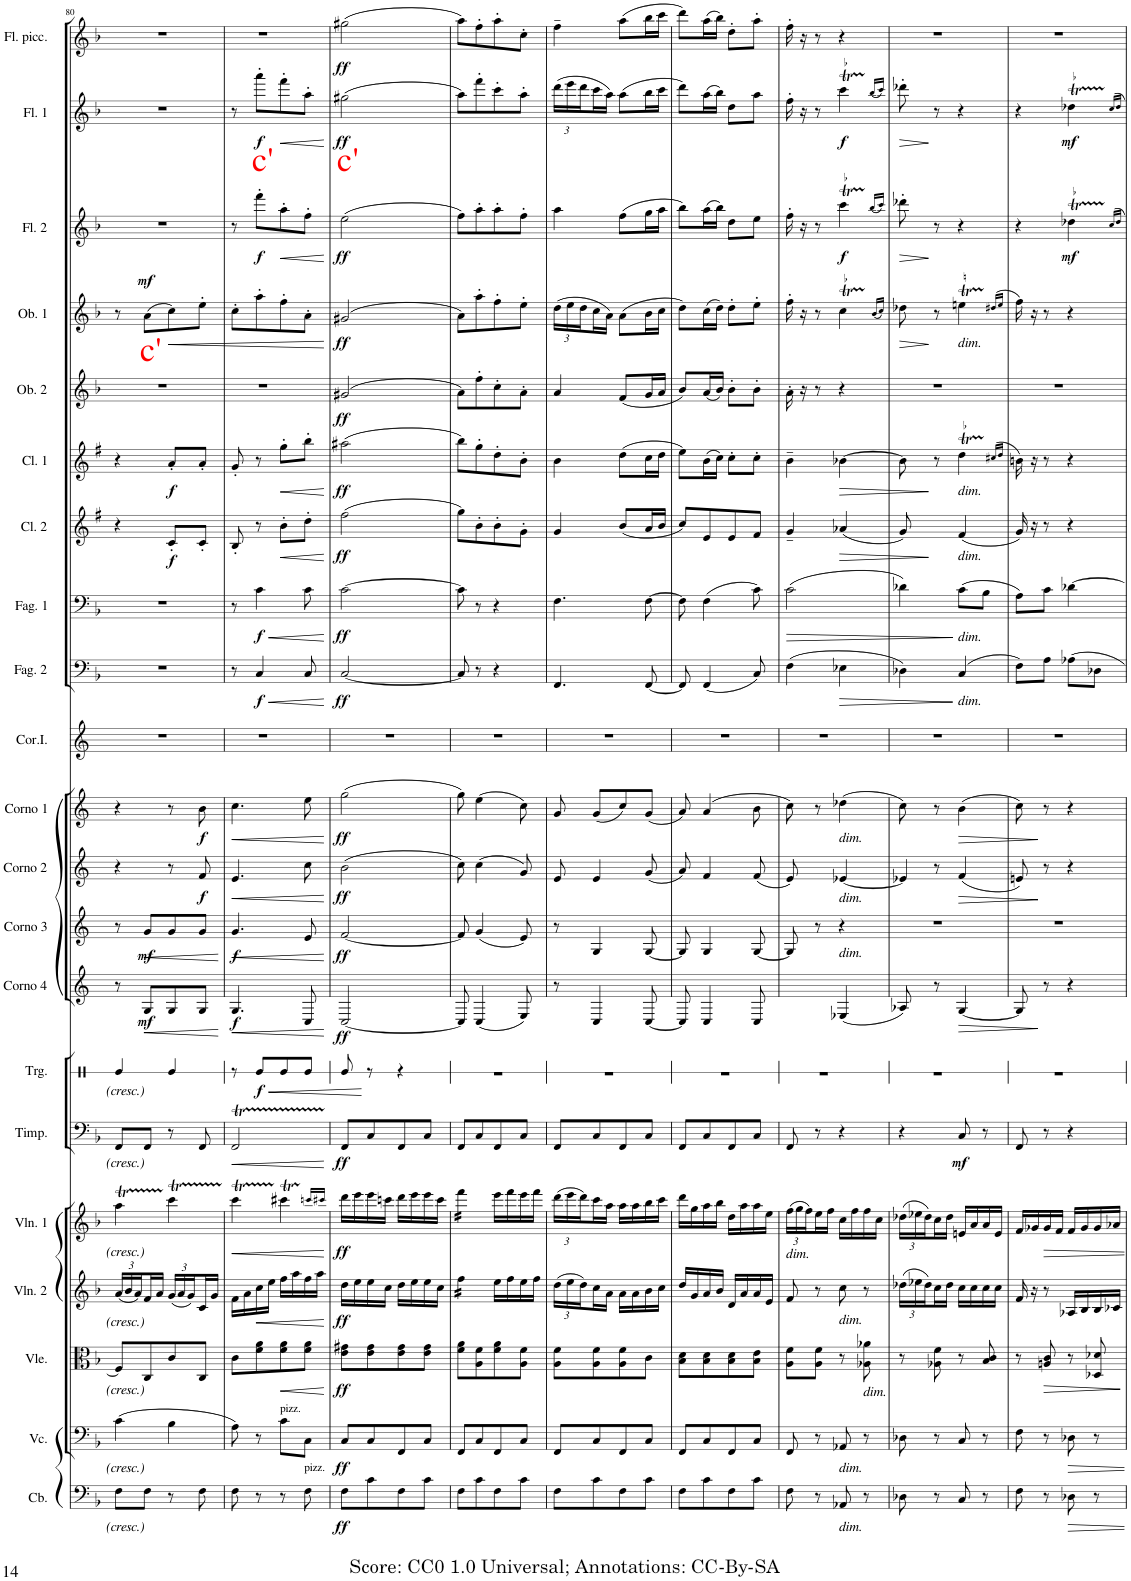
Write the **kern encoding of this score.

**kern	**dynam	**kern	**dynam	**kern	**dynam	**kern	**dynam	**kern	**dynam	**kern	**dynam	**kern	**dynam	**kern	**dynam	**kern	**dynam	**kern	**dynam	**kern	**dynam	**kern	**kern	**dynam	**kern	**dynam	**kern	**dynam	**kern	**dynam	**kern	**dynam	**kern	**text	**dynam	**kern	**dynam	**kern	**text	**dynam	**kern	**dynam
*part21	*part21	*part20	*part20	*part19	*part19	*part18	*part18	*part17	*part17	*part16	*part16	*part15	*part15	*part14	*part14	*part13	*part13	*part12	*part12	*part11	*part11	*part10	*part9	*part9	*part8	*part8	*part7	*part7	*part6	*part6	*part5	*part5	*part4	*part4	*part4	*part3	*part3	*part2	*part2	*part2	*part1	*part1
*staff21	*staff21	*staff20	*staff20	*staff19	*staff19	*staff18	*staff18	*staff17	*staff17	*staff16	*staff16	*staff15	*staff15	*staff14	*staff14	*staff13	*staff13	*staff12	*staff12	*staff11	*staff11	*staff10	*staff9	*staff9	*staff8	*staff8	*staff7	*staff7	*staff6	*staff6	*staff5	*staff5	*staff4	*staff4	*staff4	*staff3	*staff3	*staff2	*staff2	*staff2	*staff1	*staff1
*I"Contrabassi	*	*I"Violoncelli	*	*I"Viole	*	*I"Violini 2	*	*I"Violini  1	*	*I"Timpani	*	*I"Triangolo	*	*I"Corno in F 4	*	*I"Corno in F 3	*	*I"Corno in F 2	*	*I"Corno in F 1	*	*I"Corno Inglese	*I"Fagotto 2	*	*I"Fagotto 1	*	*I"Bb Clarinetto 2	*	*I"Bb Clarinetto 1	*	*I"Oboe 2	*	*I"Oboe 1	*	*	*I"Flauto 2	*	*I"Flauto 1	*	*	*I"Flauto Piccolo	*
*I'Cb.	*	*I'Vc.	*	*I'Vle.	*	*I'Vln. 2	*	*I'Vln. 1	*	*I'Timp.	*	*I'Trg.	*	*I'Corno 4	*	*I'Corno 3	*	*I'Corno 2	*	*I'Corno 1	*	*I'Cor.I.	*I'Fag. 2	*	*I'Fag. 1	*	*I'Cl. 2	*	*I'Cl. 1	*	*I'Ob. 2	*	*I'Ob. 1	*	*	*I'Fl. 2	*	*I'Fl. 1	*	*	*I'Fl. picc.	*
!!LO:PB:g=z
*clefF4	*	*clefF4	*	*clefC3	*	*clefG2	*	*clefG2	*	*clefF4	*	*clefX	*	*clefG2	*	*clefG2	*	*clefG2	*	*clefG2	*	*clefG2	*clefF4	*	*clefF4	*	*clefG2	*	*clefG2	*	*clefG2	*	*clefG2	*	*	*clefG2	*	*clefG2	*	*	*clefG2	*
*Trd7c12	*	*	*	*	*	*	*	*	*	*	*	*	*	*Trd4c7	*	*Trd4c7	*	*Trd4c7	*	*Trd4c7	*	*Trd4c7	*	*	*	*	*Trd1c2	*	*Trd1c2	*	*	*	*	*	*	*	*	*	*	*	*Trd-7c-12	*
*k[b-]	*	*k[b-]	*	*k[b-]	*	*k[b-]	*	*k[b-]	*	*k[b-]	*	*k[]	*	*k[]	*	*k[]	*	*k[]	*	*k[]	*	*k[]	*k[b-]	*	*k[b-]	*	*k[f#]	*	*k[f#]	*	*k[b-]	*	*k[b-]	*	*	*k[b-]	*	*k[b-]	*	*	*k[b-]	*
*M2/4	*	*M2/4	*	*M2/4	*	*M2/4	*	*M2/4	*	*M2/4	*	*M2/4	*	*M2/4	*	*M2/4	*	*M2/4	*	*M2/4	*	*M2/4	*M2/4	*	*M2/4	*	*M2/4	*	*M2/4	*	*M2/4	*	*M2/4	*	*	*M2/4	*	*M2/4	*	*	*M2/4	*
*	*	*	*	*	*	*Xbrackettup	*	*	*	*	*	*	*	*	*	*	*	*	*	*	*	*	*	*	*	*	*	*	*	*	*	*	*	*	*	*	*	*	*	*	*	*
=80	=80	=80	=80	=80	=80	=80	=80	=80	=80	=80	=80	=80	=80	=80	=80	=80	=80	=80	=80	=80	=80	=80	=80	=80	=80	=80	=80	=80	=80	=80	=80	=80	=80	=80	=80	=80	=80	=80	=80	=80	=80	=80
8F\L	.	(4c\	.	8F/L]	.	(24a/LL	.	4aat\	.	8FF/L	.	4Re/	.	8r	.	8r	.	4r	.	4r	.	2r	2r	.	2r	.	4r	.	4r	.	2r	.	8r	.	.	2r	.	2r	.	.	2r	.
.	.	.	.	.	.	24b-/	.	.	.	.	.	.	.	.	.	.	.	.	.	.	.	.	.	.	.	.	.	.	.	.	.	.	.	.	.	.	.	.	.	.	.	.
.	.	.	.	.	.	24a/)	.	.	.	.	.	.	.	.	.	.	.	.	.	.	.	.	.	.	.	.	.	.	.	.	.	.	.	.	.	.	.	.	.	.	.	.
!	!	!	!	!	!	!	!	!	!	!	!	!	!	!	!LO:HP:b	!	!LO:HP:b	!	!	!	!	!	!	!	!	!	!	!	!	!	!	!	!	!LO:LY:b:color=#FF0000	!	!	!	!	!	!	!	!
!	!	!	!	!	!	!	!	!	!	!	!	!	!	!	!LO:DY:n=1:b	!	!LO:DY:n=1:b	!	!	!	!	!	!	!	!	!	!	!	!	!	!	!	!	!	!LO:DY:a	!	!	!	!	!	!	!
8F\J	.	.	.	8C/	.	16f/	.	.	.	8FF/J	.	.	.	8G/L	< mf	8g/L	< mf	.	.	.	.	.	.	.	.	.	.	.	.	.	.	.	(8a\L	c'	mf	.	.	.	.	.	.	.
.	.	.	.	.	.	16a/JJ	.	.	.	.	.	.	.	.	.	.	.	.	.	.	.	.	.	.	.	.	.	.	.	.	.	.	.	.	.	.	.	.	.	.	.	.
!	!	!	!	!	!	!	!	!	!	!	!	!	!	!	!	!	!	!	!	!	!	!	!	!	!	!	!	!LO:DY:b	!	!LO:DY:b	!	!	!	!	!LO:HP:b	!	!	!	!	!	!	!
8r	.	4B-\	.	8c/	.	(24g/LL	.	4cccT\	.	8r	.	4Re/	.	8G/	.	8g/	.	8r	.	8r	.	.	.	.	.	.	8c'/L	f	8a'/L	f	.	.	8cc\)	.	<	.	.	.	.	.	.	.
.	.	.	.	.	.	24a/	.	.	.	.	.	.	.	.	.	.	.	.	.	.	.	.	.	.	.	.	.	.	.	.	.	.	.	.	.	.	.	.	.	.	.	.
.	.	.	.	.	.	24g/)	.	.	.	.	.	.	.	.	.	.	.	.	.	.	.	.	.	.	.	.	.	.	.	.	.	.	.	.	.	.	.	.	.	.	.	.
!	!	!	!	!	!	!	!	!	!	!	!	!	!	!	!	!	!	!	!LO:DY:b	!	!LO:DY:b	!	!	!	!	!	!	!	!	!	!	!	!	!	!	!	!	!	!	!	!	!
8F\	.	.	.	8C/J	.	16c/	.	.	.	8FF/	.	.	.	8G/J	.	8g/J	.	8f/	f	8b\	f	.	.	.	.	.	8c'/J	.	8a'/J	.	.	.	8ee'\J	.	.	.	.	.	.	.	.	.
.	.	.	.	.	.	16g/JJ	.	.	.	.	.	.	.	.	.	.	.	.	.	.	.	.	.	.	.	.	.	.	.	.	.	.	.	.	.	.	.	.	.	.	.	.
.	.	.	.	.	.	.	.	.	.	.	.	.	.	.	[	.	[	.	.	.	.	.	.	.	.	.	.	.	.	.	.	.	.	.	.	.	.	.	.	.	.	.
=81	=81	=81	=81	=81	=81	=81	=81	=81	=81	=81	=81	=81	=81	=81	=81	=81	=81	=81	=81	=81	=81	=81	=81	=81	=81	=81	=81	=81	=81	=81	=81	=81	=81	=81	=81	=81	=81	=81	=81	=81	=81	=81
!	!	!	!	!	!	!	!	!	!LO:HP:b	!	!LO:HP:b	!	!	!	!LO:HP:b	!	!LO:HP:b	!	!LO:HP:b	!	!LO:HP:b	!	!	!	!	!	!	!	!	!	!	!	!	!	!	!	!	!	!	!	!	!
!	!	!	!	!	!	!	!	!	!	!	!	!	!	!	!LO:DY:n=1:b	!	!LO:DY:n=1:b	!	!	!	!	!	!	!	!	!	!	!	!	!	!	!	!	!	!	!	!	!	!	!	!	!
8F\	.	8A\)	.	8c\L	.	16f\LL	.	4cccT\	<	2FFT/	<	8r	.	4.G/	< f	4.g/	< f	4.e/	<	4.cc\	<	2r	8r	.	8r	.	8B'/	.	8g'/	.	2r	.	8cc'>\L	.	.	8r	.	8r	.	.	2r	.
.	.	.	.	.	.	16a\	.	.	.	.	.	.	.	.	.	.	.	.	.	.	.	.	.	.	.	.	.	.	.	.	.	.	.	.	.	.	.	.	.	.	.	.
!	!	!	!	!	!	!	!LO:HP:b	!	!	!	!	!	!LO:HP:b	!	!	!	!	!	!	!	!	!	!	!LO:HP:b	!	!LO:HP:b	!	!	!	!	!	!	!	!	!	!	!	!	!LO:LY:b:color=#FF0000	!	!	!
!	!	!	!	!	!	!	!	!	!	!	!	!	!LO:DY:n=1:b	!	!	!	!	!	!	!	!	!	!	!LO:DY:n=1:b	!	!LO:DY:n=1:b	!	!	!	!	!	!	!	!	!	!	!LO:DY:b	!	!	!LO:DY:b	!	!
8r	.	8r	.	8f\ 8a\	.	16cc\	<	.	.	.	.	8Re/L	< f	.	.	.	.	.	.	.	.	.	4C/	< f	4c\	< f	8r	.	8r	.	.	.	8aa'>\	.	.	8fff'\L	f	8aaa'\L	c'	f	.	.
.	.	.	.	.	.	16ee\JJ	.	.	.	.	.	.	.	.	.	.	.	.	.	.	.	.	.	.	.	.	.	.	.	.	.	.	.	.	.	.	.	.	.	.	.	.
!	!	!LO:TX:a:t=pizz.	!	!	!	!	!	!	!	!	!	!	!	!	!	!	!	!	!	!	!	!	!	!	!	!	!	!	!	!	!	!	!	!	!	!	!	!	!	!	!	!
!	!	!	!	!	!LO:HP:b	!	!	!	!	!	!	!	!	!	!	!	!	!	!	!	!	!	!	!	!	!	!	!LO:HP:b	!	!LO:HP:b	!	!	!	!	!	!	!LO:HP:b	!	!	!LO:HP:b	!	!
8r	.	8c\L	.	8f\ 8a\	<	16ff\LL	.	4ccc#Xt\	.	.	.	8Re/	.	.	.	.	.	.	.	.	.	.	.	.	.	.	8b'\L	<	8gg'\L	<	.	.	8ff'>\	.	.	8aa'\	<	8fff'\	.	<	.	.
.	.	.	.	.	.	16aa\	.	.	.	.	.	.	.	.	.	.	.	.	.	.	.	.	.	.	.	.	.	.	.	.	.	.	.	.	.	.	.	.	.	.	.	.
!LO:TX:a:t=pizz.	!	!	!	!	!	!	!	!	!	!	!	!	!	!	!	!	!	!	!	!	!	!	!	!	!	!	!	!	!	!	!	!	!	!	!	!	!	!	!	!	!	!
8F\	.	8C\J	.	8f\ 8a\J	.	16ff\	.	.	.	.	.	8Re/J	.	8C/	.	8e/	.	8cc\	.	8ee\	.	.	8C/	.	8c\	.	8dd'\J	.	8bb'\J	.	.	.	8a'>\J	.	.	8ff'\J	.	8aa'\J	.	.	.	.
.	.	.	.	.	.	16aa\JJ	.	.	.	.	.	.	.	.	.	.	.	.	.	.	.	.	.	.	.	.	.	.	.	.	.	.	.	.	.	.	.	.	.	.	.	.
.	.	.	.	.	.	.	.	16qcccn/LL	.	.	.	.	.	.	.	.	.	.	.	.	.	.	.	.	.	.	.	.	.	.	.	.	.	.	.	.	.	.	.	.	.	.
.	.	.	.	.	.	.	.	16qccc#X/JJ	.	.	.	.	.	.	.	.	.	.	.	.	.	.	.	.	.	.	.	.	.	.	.	.	.	.	.	.	.	.	.	.	.	.
.	.	.	.	.	[	.	[	.	[	.	[	.	.	.	[	.	[	.	[	.	[	.	.	[	.	[	.	[	.	[	.	.	.	.	[	.	[	.	.	[	.	.
=82	=82	=82	=82	=82	=82	=82	=82	=82	=82	=82	=82	=82	=82	=82	=82	=82	=82	=82	=82	=82	=82	=82	=82	=82	=82	=82	=82	=82	=82	=82	=82	=82	=82	=82	=82	=82	=82	=82	=82	=82	=82	=82
!	!LO:DY:b	!	!LO:DY:b	!	!LO:DY:b	!	!LO:DY:b	!	!LO:DY:b	!	!LO:DY:b	!	!	!	!LO:DY:b	!	!LO:DY:b	!	!LO:DY:b	!	!LO:DY:b	!	!	!LO:DY:b	!	!LO:DY:b	!	!LO:DY:b	!	!LO:DY:b	!	!LO:DY:b	!	!	!LO:DY:b	!	!LO:DY:b	!	!LO:LY:b:color=#FF0000	!LO:DY:b	!	!LO:DY:b
8F\L	ff	8C/L	ff	8e\ 8g#X\L	ff	16dd\LL	ff	16ddd\LL	ff	8FF/L	ff	8Re/	.	[2C/	ff	[2f/	ff	(2b\	ff	(2gg\	ff	2r	[2C/	ff	[2c\	ff	(2ff#\	ff	(2aa#X\	ff	(2g#X/	ff	(2g#X/	.	ff	(2ee\	ff	(2gg#X\	c'	ff	(2gg#X\	ff
.	.	.	.	.	.	16ee\	.	16eee\	.	.	.	.	.	.	.	.	.	.	.	.	.	.	.	.	.	.	.	.	.	.	.	.	.	.	.	.	.	.	.	.	.	.
8c\	.	8C/	.	8e\ 8g#\	.	16ee\	.	16eee\	.	8C/	.	8r	[	.	.	.	.	.	.	.	.	.	.	.	.	.	.	.	.	.	.	.	.	.	.	.	.	.	.	.	.	.
.	.	.	.	.	.	16cc\JJ	.	16cccn\JJ	.	.	.	.	.	.	.	.	.	.	.	.	.	.	.	.	.	.	.	.	.	.	.	.	.	.	.	.	.	.	.	.	.	.
8F\	.	8FF/	.	8e\ 8g#\	.	16dd\LL	.	16ddd\LL	.	8FF/	.	4r	.	.	.	.	.	.	.	.	.	.	.	.	.	.	.	.	.	.	.	.	.	.	.	.	.	.	.	.	.	.
.	.	.	.	.	.	16ee\	.	16eee\	.	.	.	.	.	.	.	.	.	.	.	.	.	.	.	.	.	.	.	.	.	.	.	.	.	.	.	.	.	.	.	.	.	.
8c\J	.	8C/J	.	8e\ 8g#\J	.	16ee\	.	16eee\	.	8C/J	.	.	.	.	.	.	.	.	.	.	.	.	.	.	.	.	.	.	.	.	.	.	.	.	.	.	.	.	.	.	.	.
.	.	.	.	.	.	16cc\JJ	.	16ccc\JJ	.	.	.	.	.	.	.	.	.	.	.	.	.	.	.	.	.	.	.	.	.	.	.	.	.	.	.	.	.	.	.	.	.	.
=83	=83	=83	=83	=83	=83	=83	=83	=83	=83	=83	=83	=83	=83	=83	=83	=83	=83	=83	=83	=83	=83	=83	=83	=83	=83	=83	=83	=83	=83	=83	=83	=83	=83	=83	=83	=83	=83	=83	=83	=83	=83	=83
*	*	*	*	*	*	*tremolo	*	*	*	*	*	*	*	*	*	*	*	*	*	*	*	*	*	*	*	*	*	*	*	*	*	*	*	*	*	*	*	*	*	*	*	*
*	*	*	*	*	*	*	*	*tremolo	*	*	*	*	*	*	*	*	*	*	*	*	*	*	*	*	*	*	*	*	*	*	*	*	*	*	*	*	*	*	*	*	*	*
8F\L	.	8FF/L	.	8f\ 8a\L	.	16ff\LL	.	16fff\LL	.	8FF/L	.	2r	.	8C/]	.	8f/]	.	8cc\)	.	8gg\)	.	2r	8C/]	.	8c\]	.	8gg\L)	.	8bb\L)	.	8a\L)	.	8a\L)	.	.	8ff\L)	.	8aa\L)	.	.	8aa\L)	.
.	.	.	.	.	.	16ff\	.	16fff\	.	.	.	.	.	.	.	.	.	.	.	.	.	.	.	.	.	.	.	.	.	.	.	.	.	.	.	.	.	.	.	.	.	.
8c\	.	8C/	.	8A\ 8f\	.	16ff\	.	16fff\	.	8C/	.	.	.	(4C/	.	(4g/	.	(4cc\	.	(4ee\	.	.	8r	.	8r	.	8b'\	.	8gg'\	.	8ff'\	.	8aa'\	.	.	8aa'\	.	8fff'\	.	.	8ff'\	.
.	.	.	.	.	.	16ff\JJ	.	16fff\JJ	.	.	.	.	.	.	.	.	.	.	.	.	.	.	.	.	.	.	.	.	.	.	.	.	.	.	.	.	.	.	.	.	.	.
*	*	*	*	*	*	*	*	*Xtremolo	*	*	*	*	*	*	*	*	*	*	*	*	*	*	*	*	*	*	*	*	*	*	*	*	*	*	*	*	*	*	*	*	*	*
*	*	*	*	*	*	*Xtremolo	*	*	*	*	*	*	*	*	*	*	*	*	*	*	*	*	*	*	*	*	*	*	*	*	*	*	*	*	*	*	*	*	*	*	*	*
8F\	.	8FF/	.	8f\ 8a\	.	16ee\LL	.	16eee\LL	.	8FF/	.	.	.	.	.	.	.	.	.	.	.	.	4r	.	4r	.	8b'\	.	8dd'\	.	8cc'\	.	8ff'\	.	.	8aa'\	.	8ccc'\	.	.	8aa'\	.
.	.	.	.	.	.	16ff\	.	16fff\	.	.	.	.	.	.	.	.	.	.	.	.	.	.	.	.	.	.	.	.	.	.	.	.	.	.	.	.	.	.	.	.	.	.
8c\J	.	8C/J	.	8A\ 8f\J	.	16ee\	.	16eee\	.	8C/J	.	.	.	8E/)	.	8e/)	.	8g/)	.	8cc\)	.	.	.	.	.	.	8g'\J	.	8b'\J	.	8a'\J	.	8ee'\J	.	.	8ff'\J	.	8aa'\J	.	.	8cc'\J	.
.	.	.	.	.	.	16ff\JJ	.	16fff\JJ	.	.	.	.	.	.	.	.	.	.	.	.	.	.	.	.	.	.	.	.	.	.	.	.	.	.	.	.	.	.	.	.	.	.
=84	=84	=84	=84	=84	=84	=84	=84	=84	=84	=84	=84	=84	=84	=84	=84	=84	=84	=84	=84	=84	=84	=84	=84	=84	=84	=84	=84	=84	=84	=84	=84	=84	=84	=84	=84	=84	=84	=84	=84	=84	=84	=84
*	*	*	*	*	*	*	*	*Xbrackettup	*	*	*	*	*	*	*	*	*	*	*	*	*	*	*	*	*	*	*	*	*	*	*	*	*Xbrackettup	*	*	*	*	*Xbrackettup	*	*	*	*
8F\L	.	8FF/L	.	8A\ 8f\L	.	(24dd\LL	.	(24ddd\LL	.	8FF/L	.	2r	.	8r	.	8r	.	8e/	.	8g/	.	2r	4.FF/	.	4.F\	.	4g/	.	4b\	.	4a/	.	(24dd\LL	.	.	4aa\	.	(24ddd\LL	.	.	4ff~\	.
.	.	.	.	.	.	24ee\	.	24eee\	.	.	.	.	.	.	.	.	.	.	.	.	.	.	.	.	.	.	.	.	.	.	.	.	24ee\	.	.	.	.	24eee\	.	.	.	.
.	.	.	.	.	.	24dd\)	.	24ddd\)	.	.	.	.	.	.	.	.	.	.	.	.	.	.	.	.	.	.	.	.	.	.	.	.	24dd\	.	.	.	.	24ddd\	.	.	.	.
8c\	.	8C/	.	8A\ 8f\	.	16cc\	.	16ccc\	.	8C/	.	.	.	4C/	.	4G/	.	4e/	.	(8g/L	.	.	.	.	.	.	.	.	.	.	.	.	16cc\	.	.	.	.	16ccc\	.	.	.	.
.	.	.	.	.	.	16a\JJ	.	16aa\JJ	.	.	.	.	.	.	.	.	.	.	.	.	.	.	.	.	.	.	.	.	.	.	.	.	16a\JJ)	.	.	.	.	16aa\JJ)	.	.	.	.
8F\	.	8FF/	.	8A\ 8f\	.	16a\LL	.	16aa\LL	.	8FF/	.	.	.	.	.	.	.	.	.	8cc/)	.	.	.	.	.	.	(8b/L	.	(8dd\L	.	(8f/L	.	(8a\L	.	.	(8ff\L	.	(>8aa\L	.	.	(8aa\L	.
.	.	.	.	.	.	16a\	.	16aa\	.	.	.	.	.	.	.	.	.	.	.	.	.	.	.	.	.	.	.	.	.	.	.	.	.	.	.	.	.	.	.	.	.	.
8c\J	.	8C/J	.	8c\J	.	16b-\	.	16bb-\	.	8C/J	.	.	.	[8C/	.	[8G/	.	(8g/	.	(8g/J	.	.	[8FF/	.	[8F\	.	16a/L	.	16cc\L	.	16g/L	.	16b-\L	.	.	16gg\L	.	16bb-\L	.	.	16bb-\L	.
.	.	.	.	.	.	16cc\JJ	.	16ccc\JJ	.	.	.	.	.	.	.	.	.	.	.	.	.	.	.	.	.	.	16b/JJ	.	16dd\JJ	.	16a/JJ	.	16cc\JJ	.	.	16aa\JJ	.	16ccc\JJ	.	.	16ccc\JJ	.
=85	=85	=85	=85	=85	=85	=85	=85	=85	=85	=85	=85	=85	=85	=85	=85	=85	=85	=85	=85	=85	=85	=85	=85	=85	=85	=85	=85	=85	=85	=85	=85	=85	=85	=85	=85	=85	=85	=85	=85	=85	=85	=85
8F\L	.	8FF/L	.	8B-\ 8d\L	.	16dd/LL	.	16ddd\LL	.	8FF/L	.	2r	.	8C/]	.	8G/]	.	8a/)	.	8a/)	.	2r	8FF/]	.	8F\]	.	8cc/L)	.	8ee\L)	.	8b-/L)	.	8dd\L)	.	.	8bb-\L)	.	8ddd\L)	.	.	8ddd\L)	.
.	.	.	.	.	.	16g/	.	16gg\	.	.	.	.	.	.	.	.	.	.	.	.	.	.	.	.	.	.	.	.	.	.	.	.	.	.	.	.	.	.	.	.	.	.
8c\	.	8C/	.	8B-\ 8d\	.	16a/	.	16aa\	.	8C/	.	.	.	4C/	.	4G/	.	4f/	.	(4a/	.	.	(4FF/	.	(4F\	.	8e/	.	(16b\L	.	(16a/L	.	(16cc\L	.	.	(16aa\L	.	(16aa\L	.	.	(16aa\L	.
.	.	.	.	.	.	16b-/JJ	.	16bb-\JJ	.	.	.	.	.	.	.	.	.	.	.	.	.	.	.	.	.	.	.	.	16cc\JJ)	.	16b-/JJ)	.	16dd\JJ)	.	.	16bb-\JJ)	.	16bb-\JJ)	.	.	16bb-\JJ)	.
8F\	.	8FF/	.	8B-\ 8d\	.	16d/LL	.	16dd\LL	.	8FF/	.	.	.	.	.	.	.	.	.	.	.	.	.	.	.	.	8e/	.	8cc'\L	.	8b-'\L	.	8dd'\L	.	.	8dd\L	.	8dd\L	.	.	8dd'\L	.
.	.	.	.	.	.	16a/	.	16aa\	.	.	.	.	.	.	.	.	.	.	.	.	.	.	.	.	.	.	.	.	.	.	.	.	.	.	.	.	.	.	.	.	.	.
8c\J	.	8C/J	.	8B-\ 8e\J	.	16a/	.	16aa\	.	8C/J	.	.	.	8C/	.	[8G/	.	(8f/	.	8b\	.	.	8C/)	.	8c\)	.	8f#/J	.	8cc'\J	.	8b-'\J	.	8ee'\J	.	.	8ee\J	.	8aa\J	.	.	8aa'\J	.
.	.	.	.	.	.	16e/JJ	.	16ee\JJ	.	.	.	.	.	.	.	.	.	.	.	.	.	.	.	.	.	.	.	.	.	.	.	.	.	.	.	.	.	.	.	.	.	.
=86	=86	=86	=86	=86	=86	=86	=86	=86	=86	=86	=86	=86	=86	=86	=86	=86	=86	=86	=86	=86	=86	=86	=86	=86	=86	=86	=86	=86	=86	=86	=86	=86	=86	=86	=86	=86	=86	=86	=86	=86	=86	=86
!	!	!	!	!	!	!	!	!LO:TX:b:i:t=dim.	!	!	!	!	!	!	!	!	!	!	!	!	!	!	!	!	!	!	!	!	!	!	!	!	!	!	!	!	!	!	!	!	!	!
!	!	!	!	!	!	!	!	!	!	!	!	!	!	!	!	!	!	!	!	!	!	!	!	!	!	!LO:HP:b	!	!	!	!	!	!	!	!	!	!	!	!	!	!	!	!
8F\	.	8FF/	.	8A\ 8f\L	.	8f/	.	(24ff\LL	.	8FF/	.	2r	.	8ryy	.	8G/]	.	8e/)	.	8cc\)	.	2r	(4F\	.	(2c\	>	4g~/	.	4b~\	.	16a'\	.	16ff'\	.	.	16ff'\	.	16ff'\	.	.	16ff'\	.
.	.	.	.	.	.	.	.	24gg\	.	.	.	.	.	.	.	.	.	.	.	.	.	.	.	.	.	.	.	.	.	.	.	.	.	.	.	.	.	.	.	.	.	.
.	.	.	.	.	.	.	.	.	.	.	.	.	.	.	.	.	.	.	.	.	.	.	.	.	.	.	.	.	.	.	16r	.	16r	.	.	16r	.	16r	.	.	16r	.
.	.	.	.	.	.	.	.	24ff\)	.	.	.	.	.	.	.	.	.	.	.	.	.	.	.	.	.	.	.	.	.	.	.	.	.	.	.	.	.	.	.	.	.	.
8r	.	8r	.	8A\ 8f\J	.	8r	.	16ee\	.	8r	.	.	.	8ryy	.	8r	.	8ryy	.	8r	.	.	.	.	.	.	.	.	.	.	8r	.	8r	.	.	8r	.	8r	.	.	8r	.
.	.	.	.	.	.	.	.	16ff\JJ	.	.	.	.	.	.	.	.	.	.	.	.	.	.	.	.	.	.	.	.	.	.	.	.	.	.	.	.	.	.	.	.	.	.
!	!	!	!	!	!	!	!	!	!	!	!	!	!	!	!	!	!	!	!	!LO:TX:b:i:t=dim.	!	!	!	!	!	!	!	!	!	!	!	!	!	!	!	!	!	!	!	!	!	!
!	!	!	!	!	!	!	!	!	!	!	!	!	!	!	!	!	!	!LO:TX:b:i:t=dim.	!	!	!	!	!	!	!	!	!	!	!	!	!	!	!	!	!	!	!	!	!	!	!	!
!	!	!	!	!	!	!	!	!	!	!	!	!	!	!LO:TX:a:i:t=dim.	!	!	!	!	!	!	!	!	!	!	!	!	!	!	!	!	!	!	!	!	!	!	!	!	!	!	!	!
!	!	!	!	!	!	!LO:TX:b:i:t=dim.	!	!	!	!	!	!	!	!	!	!	!	!	!	!	!	!	!	!	!	!	!	!	!	!	!	!	!	!	!	!	!	!	!	!	!	!
!	!	!LO:TX:b:i:t=dim.	!	!	!	!	!	!	!	!	!	!	!	!	!	!	!	!	!	!	!	!	!	!	!	!	!	!	!	!	!	!	!	!	!	!	!	!	!	!	!	!
!LO:TX:b:i:t=dim.	!	!	!	!	!	!	!	!	!	!	!	!	!	!	!	!	!	!	!	!	!	!	!	!	!	!	!	!	!	!	!	!	!	!	!	!	!	!	!	!	!	!
!	!	!	!	!	!	!	!	!	!	!	!	!	!	!	!	!	!	!	!	!	!	!	!	!LO:HP:b	!	!	!	!LO:HP:b	!	!LO:HP:b	!	!	!LO:TR:acc=-	!	!	!LO:TR:acc=-	!LO:DY:b	!LO:TR:acc=-	!	!LO:DY:b	!	!
8AA-X/	.	8AA-X/	.	8r	.	8cc\	.	16cc\LL	.	4r	.	.	.	(4E-X/	.	4r	.	[<4e-X/	.	(4dd-X\	.	.	4E-X\	>	.	.	(<4a-X/	>	[4b-X\	>	4r	.	4cct\	.	.	4ccct\	f	4ccct\	.	f	4r	.
.	.	.	.	.	.	.	.	16ff\	.	.	.	.	.	.	.	.	.	.	.	.	.	.	.	.	.	.	.	.	.	.	.	.	.	.	.	.	.	.	.	.	.	.
!	!	!	!	!LO:TX:b:i:t=dim.	!	!	!	!	!	!	!	!	!	!	!	!	!	!	!	!	!	!	!	!	!	!	!	!	!	!	!	!	!	!	!	!	!	!	!	!	!	!
8r	.	8r	.	8A-X\ 8a-X\	.	8r	.	16ff\	.	.	.	.	.	.	.	.	.	.	.	.	.	.	.	.	.	.	.	.	.	.	.	.	.	.	.	.	.	.	.	.	.	.
.	.	.	.	.	.	.	.	16cc\JJ	.	.	.	.	.	.	.	.	.	.	.	.	.	.	.	.	.	.	.	.	.	.	.	.	.	.	.	.	.	.	.	.	.	.
.	.	.	.	.	.	.	.	.	.	.	.	.	.	.	.	.	.	.	.	.	.	.	.	.	.	.	.	.	.	.	.	.	(16qb-/LL	.	.	(16qbb-/LL	.	(16qbb-/LL	.	.	.	.
.	.	.	.	.	.	.	.	.	.	.	.	.	.	.	.	.	.	.	.	.	.	.	.	.	.	.	.	.	.	.	.	.	16qcc/JJ)	.	.	16qccc/JJ)	.	16qccc/JJ)	.	.	.	.
=87	=87	=87	=87	=87	=87	=87	=87	=87	=87	=87	=87	=87	=87	=87	=87	=87	=87	=87	=87	=87	=87	=87	=87	=87	=87	=87	=87	=87	=87	=87	=87	=87	=87	=87	=87	=87	=87	=87	=87	=87	=87	=87
!	!	!	!	!	!	!	!	!	!	!	!	!	!	!	!	!	!	!	!	!	!	!	!	!	!	!	!	!	!	!	!	!	!	!	!LO:HP:b	!	!LO:HP:b	!	!	!LO:HP:b	!	!
8D-X\	.	8D-X\	.	8r	.	(24dd-X\LL	.	(24dd-X\LL	.	4r	.	2r	.	8A-X/)	.	2r	.	8e-X/]	.	8cc\)	.	2r	4D-X\)	.	4d-X\)	.	8g/)	.	8b-\]	.	2r	.	8dd-X\	.	>	8ddd-X'\	>	8ddd-X'\	.	>	2r	.
.	.	.	.	.	.	24ee-X\	.	24ee-X\	.	.	.	.	.	.	.	.	.	.	.	.	.	.	.	.	.	.	.	.	.	.	.	.	.	.	.	.	.	.	.	.	.	.
.	.	.	.	.	.	24dd-\)	.	24dd-\)	.	.	.	.	.	.	.	.	.	.	.	.	.	.	.	.	.	.	.	.	.	.	.	.	.	.	.	.	.	.	.	.	.	.
8r	.	8r	.	8A-X\ 8f\	.	16cc\	.	16cc\	.	.	.	.	.	8r	.	.	.	8r	.	8r	.	.	.	.	.	.	8ryy	]	8r	]	.	.	8r	.	]	8r	]	8r	.	]	.	.
.	.	.	.	.	.	16dd-\JJ	.	16dd-\JJ	.	.	.	.	.	.	.	.	.	.	.	.	.	.	.	.	.	.	.	.	.	.	.	.	.	.	.	.	.	.	.	.	.	.
!	!	!	!	!	!	!	!	!	!	!	!	!	!	!	!	!	!	!	!	!	!	!	!	!	!	!	!	!	!	!	!	!	!LO:TX:b:i:t=dim.	!	!	!	!	!	!	!	!	!
!	!	!	!	!	!	!	!	!	!	!	!	!	!	!	!	!	!	!	!	!	!	!	!	!	!	!	!	!	!LO:TX:b:i:t=dim.	!	!	!	!	!	!	!	!	!	!	!	!	!
!	!	!	!	!	!	!	!	!	!	!	!	!	!	!	!	!	!	!	!	!	!	!	!	!	!	!	!LO:TX:b:i:t=dim.	!	!	!	!	!	!	!	!	!	!	!	!	!	!	!
!	!	!	!	!	!	!	!	!	!	!	!	!	!	!	!	!	!	!	!	!	!	!	!	!	!LO:TX:b:i:t=dim.	!	!	!	!	!	!	!	!	!	!	!	!	!	!	!	!	!
!	!	!	!	!	!	!	!	!	!	!	!	!	!	!	!	!	!	!	!	!	!	!	!LO:TX:b:i:t=dim.	!	!	!	!	!	!	!	!	!	!	!	!	!	!	!	!	!	!	!
!	!	!	!	!	!	!	!	!	!	!	!LO:DY:b	!	!	!	!LO:HP:b	!	!	!	!LO:HP:b	!	!LO:HP:b	!	!	!	!	!	!	!	!LO:TR:acc=-	!	!	!	!	!	!	!	!	!	!	!	!	!
8C/	.	8C/	.	8r	.	16cc\LL	.	16en/LL	.	8C/	mf	.	.	[4G/	>	.	.	(4f/	>	(4b\	>	.	(4C/	]	(8c\L	]	(4f#/	.	4ddt\	.	.	.	4eent\	.	.	4r	.	4r	.	.	.	.
.	.	.	.	.	.	16cc\	.	16a/	.	.	.	.	.	.	.	.	.	.	.	.	.	.	.	.	.	.	.	.	.	.	.	.	.	.	.	.	.	.	.	.	.	.
8r	.	8r	.	8B-/ 8c/	.	16cc\	.	16a/	.	8r	.	.	.	.	.	.	.	.	.	.	.	.	.	.	8B-\J	.	.	.	.	.	.	.	.	.	.	.	.	.	.	.	.	.
.	.	.	.	.	.	16cc\JJ	.	16e/JJ	.	.	.	.	.	.	.	.	.	.	.	.	.	.	.	.	.	.	.	.	.	.	.	.	.	.	.	.	.	.	.	.	.	.
.	.	.	.	.	.	.	.	.	.	.	.	.	.	.	.	.	.	.	.	.	.	.	.	.	.	.	.	.	(>16qcc#X/LL	.	.	.	(>16qdd#X/LL	.	.	.	.	.	.	.	.	.
.	.	.	.	.	.	.	.	.	.	.	.	.	.	.	.	.	.	.	.	.	.	.	.	.	.	.	.	.	16qdd/JJ	.	.	.	16qee/JJ	.	.	.	.	.	.	.	.	.
=88	=88	=88	=88	=88	=88	=88	=88	=88	=88	=88	=88	=88	=88	=88	=88	=88	=88	=88	=88	=88	=88	=88	=88	=88	=88	=88	=88	=88	=88	=88	=88	=88	=88	=88	=88	=88	=88	=88	=88	=88	=88	=88
8F\	.	8F\	.	8r	.	16f/	.	16f/LL	.	8FF/	.	2r	.	8G/]	.	2r	.	8en/)	.	8cc\)	.	2r	8F\L)	.	8A\L)	.	16g/)	.	16bn\)	.	2r	.	16ff\)	.	.	4r	.	4r	.	.	2r	.
.	.	.	.	.	.	16r	.	16g-X/	.	.	.	.	.	.	.	.	.	.	.	.	.	.	.	.	.	.	16r	.	16r	.	.	.	16r	.	.	.	.	.	.	.	.	.
!	!	!	!	!	!LO:HP:b	!	!	!	!	!	!	!	!	!	!	!	!	!	!	!	!	!	!	!	!	!	!	!	!	!	!	!	!	!	!	!	!	!	!	!	!	!
8r	.	8r	.	8An/ 8c/	>	8r	.	16g-/	.	8r	.	.	.	8r	]	.	.	8r	]	8r	]	.	8A\J	.	8c\J	.	8r	.	8r	.	.	.	8r	.	.	.	.	.	.	.	.	.
.	.	.	.	.	.	.	.	16f/JJ	.	.	.	.	.	.	.	.	.	.	.	.	.	.	.	.	.	.	.	.	.	.	.	.	.	.	.	.	.	.	.	.	.	.
!	!	!	!	!	!	!	!	!	!	!	!	!	!	!	!	!	!	!	!	!	!	!	!	!	!	!	!	!	!	!	!	!	!	!	!	!LO:TR:acc=-	!LO:DY:b	!LO:TR:acc=-	!	!LO:DY:b	!	!
8D-X\	.	8D-X\	.	8r	.	16A-X/LL	.	16f/LL	.	4r	.	.	.	4r	.	.	.	4r	.	4r	.	.	8A-X\L	.	[4d-X\	.	4r	.	4r	.	.	.	4r	.	.	4dd-XT\	mf	4dd-XT\	.	mf	.	.
.	.	.	.	.	.	16B-/	.	16g-/	.	.	.	.	.	.	.	.	.	.	.	.	.	.	.	.	.	.	.	.	.	.	.	.	.	.	.	.	.	.	.	.	.	.
8r	.	8r	.	8D-X/ 8d-X/	.	16B-/	.	16g-/	.	.	.	.	.	.	.	.	.	.	.	.	.	.	8D-X\J	.	.	.	.	.	.	.	.	.	.	.	.	.	.	.	.	.	.	.
.	.	.	.	.	.	16c-X/JJ	.	16a-X/JJ	.	.	.	.	.	.	.	.	.	.	.	.	.	.	.	.	.	.	.	.	.	.	.	.	.	.	.	.	.	.	.	.	.	.
.	.	.	.	.	.	.	.	.	.	.	.	.	.	.	.	.	.	.	.	.	.	.	.	.	.	.	.	.	.	.	.	.	.	.	.	16qcc/LL	.	16qcc/LL	.	.	.	.
.	.	.	.	.	.	.	.	.	.	.	.	.	.	.	.	.	.	.	.	.	.	.	.	.	.	.	.	.	.	.	.	.	.	.	.	16qdd-/JJ	.	16qdd-/JJ	.	.	.	.
.	.	.	.	.	]	.	.	.	.	.	.	.	.	.	.	.	.	.	.	.	.	.	.	.	.	.	.	.	.	.	.	.	.	.	.	.	.	.	.	.	.	.
=	=	=	=	=	=	=	=	=	=	=	=	=	=	=	=	=	=	=	=	=	=	=	=	=	=	=	=	=	=	=	=	=	=	=	=	=	=	=	=	=	=	=
*-	*-	*-	*-	*-	*-	*-	*-	*-	*-	*-	*-	*-	*-	*-	*-	*-	*-	*-	*-	*-	*-	*-	*-	*-	*-	*-	*-	*-	*-	*-	*-	*-	*-	*-	*-	*-	*-	*-	*-	*-	*-	*-
